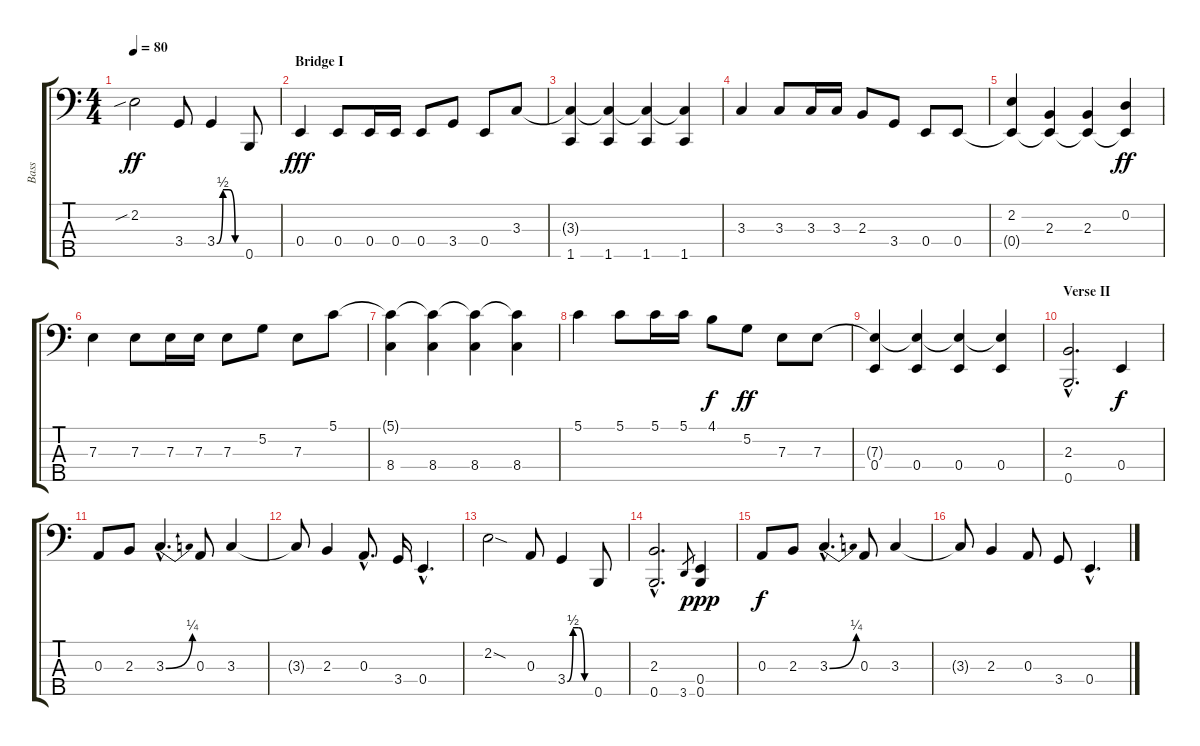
\track ("Bass" "Bass") {instrument electricbasspick}
\staff {score tabs}
\tuning (G2 D2 A1 E1 B0) {hide}
\ts (4 4)
\tempo 80
\clef f4
\ks c
2.2{sib}.2{dy ff} 3.4.8 3.4{be (custom 0 0 15 2 30 2 45 0 60 0)}.4 0.5.8 |
\section ("" "Bridge I")
0.4.4{dy fff} 0.4.8 0.4.16 0.4.16 0.4.8 3.4.8 0.4.8 3.3.8 |
(3.3{t} 1.5).4 (3.3{t} 1.5).4 (3.3{t} 1.5).4 (3.3{t} 1.5).4 |
3.3.4 3.3.8 3.3.16 3.3.16 2.3.8 3.4.8 0.4.8 0.4.8 |
(2.2 0.4{t}).4 (2.3 0.4{t}).4 (2.3 0.4{t}).4 (0.2 0.4{t}).4{dy ff} |
7.3.4 7.3.8 7.3.16 7.3.16 7.3.8 5.2.8 7.3.8 5.1.8 |
(5.1{t} 8.4).4 (5.1{t} 8.4).4 (5.1{t} 8.4).4 (5.1{t} 8.4).4 |
5.1.4 5.1.8 5.1.16 5.1.16 4.1.8{dy f} 5.2.8{dy ff} 7.3.8 7.3.8 |
(7.3{t} 0.4).4 (7.3{t} 0.4).4 (7.3{t} 0.4).4 (7.3{t} 0.4).4 |
\section ("" "Verse II")
(2.3{hac} 0.5{hac}).2{d volume 14} 0.4.4{dy f} |
0.3.8 2.3.8 3.3{be (bend 0 0 60 1) hac}.4{d} 0.3.8 3.3.4 |
3.3{t}.8 2.3.4 0.3{hac}.8{d} 3.4.16 0.4{hac}.4{d} |
2.2{sod}.2 0.3.8 3.4{be (custom 0 0 15 2 30 2 45 0 60 0)}.4 0.5.8 |
(2.3{hac} 0.5{hac}).2{d} 3.5.8{gr} (0.4 0.5).4{dy ppp} |
0.3.8{dy f} 2.3.8 3.3{be (bend 0 0 60 1) hac}.4{d} 0.3.8 3.3.4 |
3.3{t}.8 2.3.4 0.3.8 3.4.8 0.4{hac}.4{d}
